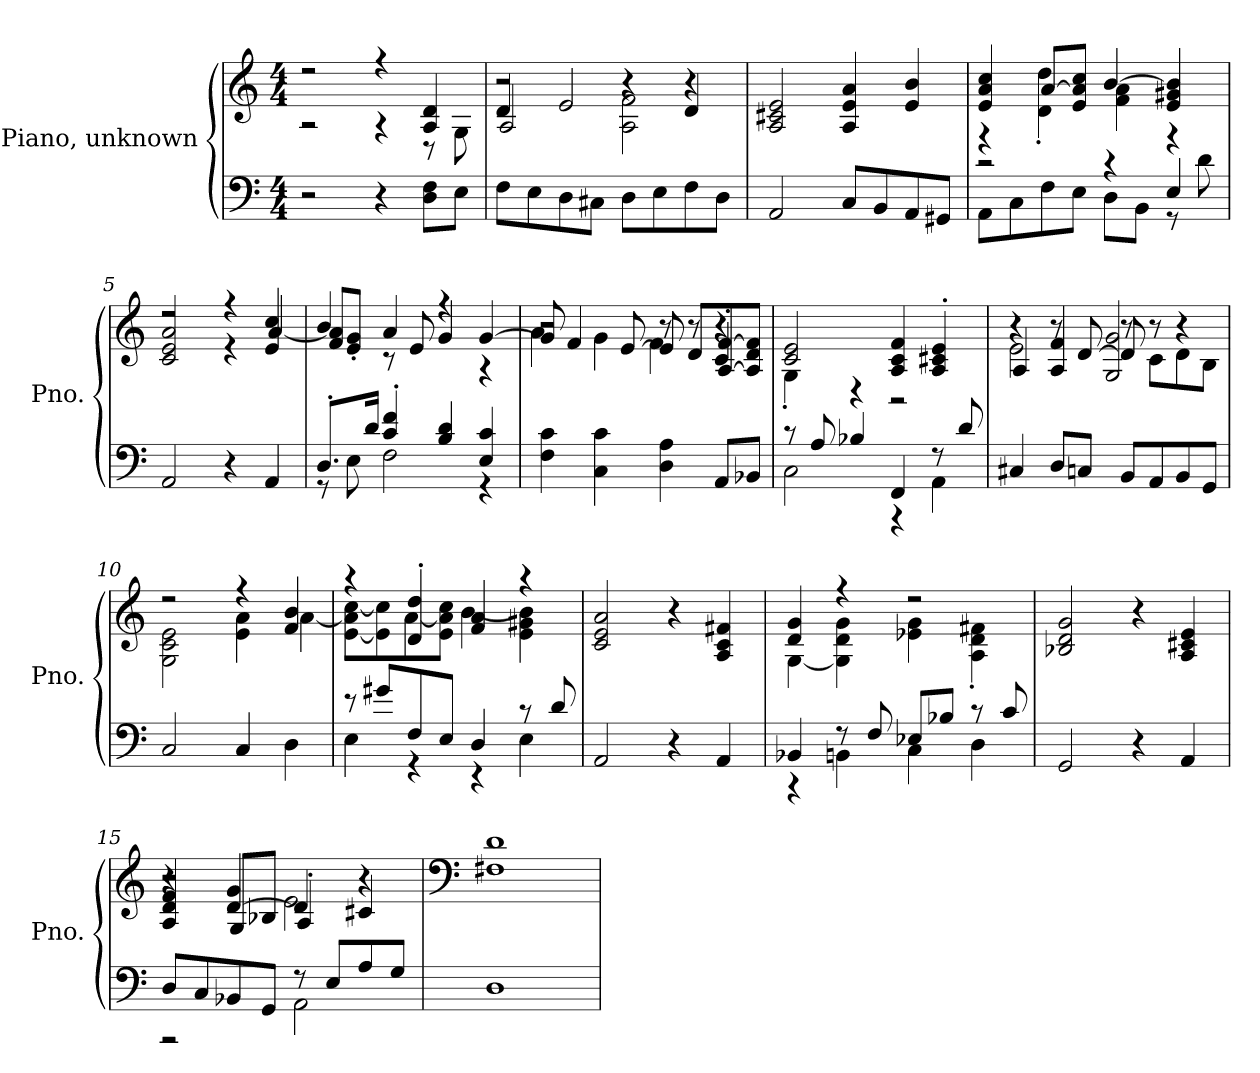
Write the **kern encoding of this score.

**kern	**kern
*part1	*part1
*staff2	*staff1
*I"Piano, unknown	*
*I'Pno.	*
*clefF4	*clefG2
*k[]	*k[]
*M4/4	*M4/4
*MM120	*MM120
=1	=1
*	*^
2r	2r	2r
4r	4r	4r
8D\ 8F\L	4A/ 4d/	8r
8E\J	.	8G\
=2	=2	=2
*	*	*^
8F\L	4d/	2r	2A/
8E\	.	.	.
8D\	2e/	.	.
8C#X\J	.	.	.
8D\L	.	2A\ 2f\	4r
8E\	.	.	.
8F\	4r	.	4d/
8D\J	.	.	.
*	*v	*v	*v
=3	=3
2AA/	2A/ 2c#X/ 2e/
8C/L	4A/ 4e/ 4a/
8BB/	.
8AA/	4e/ 4b/
8GG#X/J	.
=4	=4
*^	*^
2r	8AA\L	4e/ 4a/ 4cc/	4r
.	8C\	.	.
.	8F\	[8a/L	4d\' 4dd\'
.	8E\J	8e/ 8a/] 8cc/J	.
4r	8D\L	[4b/	4f\ 4a\
.	8BB\J	.	.
4E/	8r	4e/ 4g#X/ 4b/]	4r
.	8d\	.	.
*v	*v	*	*
=5	=5	=5
2AA/	2r	2c/ 2e/ 2a/
4r	4r	4r
4AA/	4e/ 4cc/	[4a/
!!LO:LB:g=z	!!
=6	=6	=6
*^	*	*
8.D'/L	8r	4b/	8f/ 8a/]L
.	8E\	.	8e/' 8g/'J
16d/Jk	.	.	.
4c/' 4f/'	2F\	4a/	8r
.	.	.	8e/
4B/ 4d/	.	4r	4g/
4E/ 4c/	4r	[4g/	4r
*v	*v	*	*
=7	=7	=7
*	*	*^
4F\ 4c\	8g/]	4a\	2r
.	4f/	.	.
4C\ 4c\	.	4g\	.
.	[8e/	.	.
4D\ 4A\	8e/]	4f\	8r
.	8r	.	8d/L
8AA/L	4c'/	4r	[8A/ [8f/
8BB-X/J	.	.	8A/] 8d/ 8f/]J
*	*	*v	*v
=8	=8	=8
*^	*	*
8r	2C\	2c/ 2e/	4G'\
8A/	.	.	.
4B-X/	.	.	4r
4FF/	4r	4A/ 4c/ 4f/	2r
8r	4AA\	4A/' 4c#X/' 4e/'	.
8d/	.	.	.
*v	*v	*	*
=9	=9	=9
*	*	*^
4C#X/	4r	2e\	4A/
8D/L	8r	.	4A/ 4f/
8Cn/J	[8d/	.	.
8BB/L	8d/]	8r	2G/ 2g/
8AA/	8r	8c\L	.
8BB/	4r	8d\	.
8GG/J	.	8B\J	.
*	*	*v	*v
!!LO:LB:g=z
=10	=10	=10
2C/	2r	2G\ 2c\ 2e\
4C/	4r	4e\ 4a\
4D\	4f/ 4b/	[4a\
=11	=11	=11
*^	*	*
8r	4E\	4r	[8e\ 8a\] [8cc\L
8g#X/L	.	.	8e\] 8cc\]
8F/	4r	4d/' 4dd/'	[8a\
8E/J	.	.	8e\ 8a\] 8cc\J
4D/	4r	4f/ 4a/	[4b\
8r	4E\	4r	4e\ 4g#X\ 4b\]
8d/	.	.	.
*v	*v	*	*
*	*v	*v
=12	=12
2AA/	2c/ 2e/ 2a/
4r	4r
4AA/	4A/ 4c/ 4f#X/
=13	=13
*^	*^
4BB-X/	4r	4d/ 4g/	[4G\
8r	4BBn\	4r	4G\] 4d\ 4g\
8F/	.	.	.
8E-X/L	4C\	2r	4e-X\ 4g\
8B-X/J	.	.	.
8r	4D\	.	4A\' 4d\' 4f#X\'
8c/	.	.	.
*v	*v	*	*
*	*v	*v
=14	=14
2GG/	2B-X/ 2d/ 2g/
4r	4r
4AA/	4A/ 4c#X/ 4e/
!!LO:LB:g=z
=15	=15
*^	*^
*	*	*	*^
8D/L	2r	4r	2r	4A/ 4d/ 4f/
8C/	.	.	.	.
8BB-X/	.	[4d/ 4g/	.	8G/L
8GG/J	.	.	.	8B-X/J
8r	2AA\	4d/]	2e\	4A'/
8E/L	.	.	.	.
8A/	.	4r	.	4c#X/
8G/J	.	.	.	.
*v	*v	*	*	*
*	*v	*v	*v
=16	=16
*	*clefF4
1D	1F#X 1d
=	=
*-	*-
